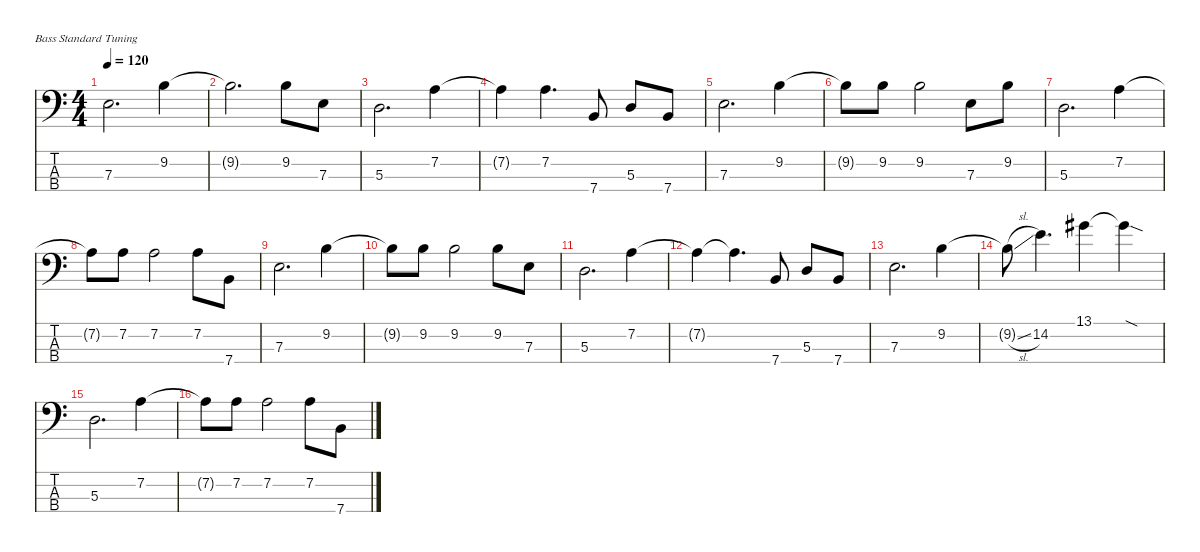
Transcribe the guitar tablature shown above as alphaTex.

\defaultSystemsLayout 4
\hideDynamics
\bracketExtendMode nobrackets
\singleTrackTrackNamePolicy hidden
\multiTrackTrackNamePolicy hidden
\firstSystemTrackNameMode fullname
\firstSystemTrackNameOrientation horizontal
\otherSystemsTrackNameOrientation horizontal
\track ("Martin Mendez - Bass" "el.bs.") {instrument electricbassfinger}
\staff {score tabs}
\tuning (G2 D2 A1 E1)
\ts (4 4)
\tempo 120
\clef f4
\ks c
7.3.2{d dy f beam Down} 9.2.4{beam Down} |
9.2{t}.2{d beam Down} 9.2.8{beam Down} 7.3.8{beam Down} |
5.3.2{d beam Down} 7.2.4{beam Down} |
7.2{t}.4{beam Down} 7.2.4{d beam Down} 7.4.8{beam Up} 5.3.8{beam Up} 7.4.8{beam Up} |
7.3.2{d beam Down} 9.2.4{beam Down} |
9.2{t}.8{beam Down} 9.2.8{beam Down} 9.2.2{beam Down} 7.3.8{beam Down} 9.2.8{beam Down} |
5.3.2{d beam Down} 7.2.4{beam Down} |
7.2{t}.8{beam Down} 7.2.8{beam Down} 7.2.2{beam Down} 7.2.8{beam Down} 7.4.8{beam Down} |
7.3.2{d beam Down} 9.2.4{beam Down} |
9.2{t}.8{beam Down} 9.2.8{beam Down} 9.2.2{beam Down} 9.2.8{beam Down} 7.3.8{beam Down} |
5.3.2{d beam Down} 7.2.4{beam Down} |
7.2{t}.4{beam Down} 7.2{t}.4{d beam Down} 7.4.8{beam Up} 5.3.8{beam Up} 7.4.8{beam Up} |
7.3.2{d beam Down} 9.2.4{beam Down} |
9.2{sl t}.8{beam Down} 14.2.4{d beam Down} 13.1{acc #}.4{beam Down} 13.1{sod t acc #}.4{beam Down} |
5.3.2{d beam Down} 7.2.4{beam Down} |
7.2{t}.8{beam Down} 7.2.8{beam Down} 7.2.2{beam Down} 7.2.8{beam Down} 7.4.8{beam Down}
